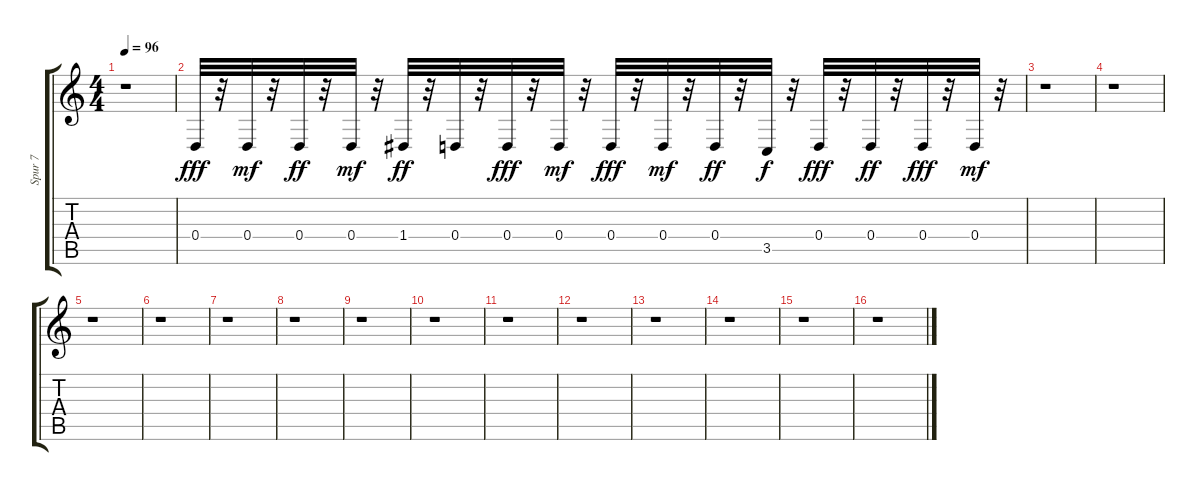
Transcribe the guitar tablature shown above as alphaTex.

\track ("Spur 7" "Spur 7") {instrument lead2sawtooth}
\staff {score tabs}
\tuning (E4 B3 G3 D3 A2 E2) {hide}
\ts (4 4)
\tempo 96
\clef g2
\ks c
r.1{dy mf} |
0.4.32{dy fff balance 1} r.32 0.4.32{dy mf balance 14} r.32 0.4.32{dy ff} r.32 0.4.32{dy mf} r.32 1.4.32{dy ff} r.32 0.4.32 r.32 0.4.32{dy fff} r.32 0.4.32{dy mf} r.32 0.4.32{dy fff balance 0} r.32 0.4.32{dy mf balance 14} r.32 0.4.32{dy ff} r.32 3.5.32{dy f} r.32 0.4.32{dy fff} r.32 0.4.32{dy ff} r.32 0.4.32{dy fff balance 1} r.32 0.4.32{dy mf balance 15} r.32 |
r.1 |
r.1 |
r.1 |
r.1 |
r.1 |
r.1 |
r.1 |
r.1 |
r.1 |
r.1 |
r.1 |
r.1 |
r.1 |
r.1
